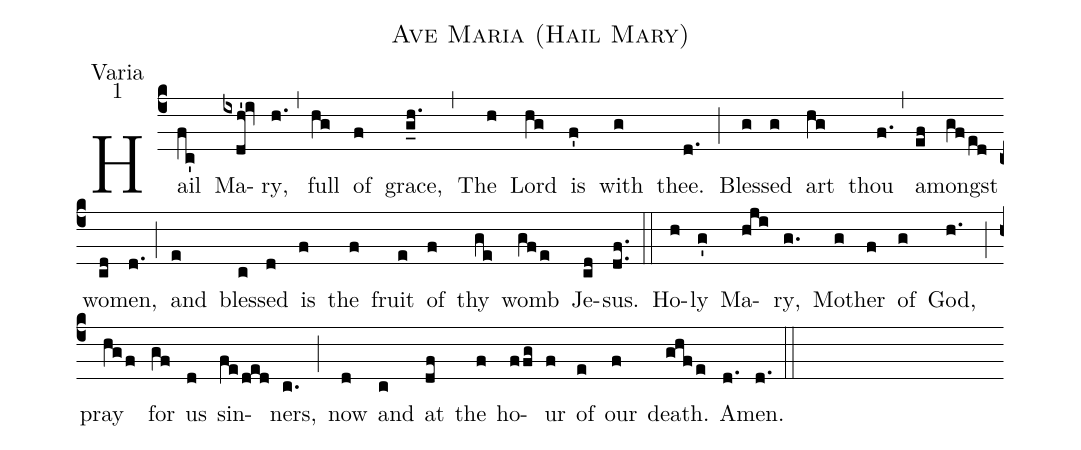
name:Ave Maria (Hail Mary);
office-part:Varia;
mode:1;
%%
(c4) Hail(fc') Ma(ixdh'!iv)ry,(h.) (,) full(hg) of(f) grace,(g_h.) (,) The(h) Lord(hg) is(f') with(g) thee.(d.) (;) Bless(g)ed(g) art(hg) thou(f.) (,) a(ef)mongst(gfed) wo(cd)men,(d.) (;) and(e) bless(c)ed(d) is(f) the(f) fruit(e) of(f) thy(ge) womb(gfe) Je(cd)sus.(df..) (::) Ho(h)ly(g') Ma(hji)ry,(g.) Mo(g)ther(f) of(g) God,(h.) (;) pray(hgf) for(gf) us(d) sin(feded)ners,(c.) (;) now(d) and(c) at(df) the(f) ho(ffg)ur(f) of(e) our(f) death.(ghfe) A(d.)men.(d.) (::)
